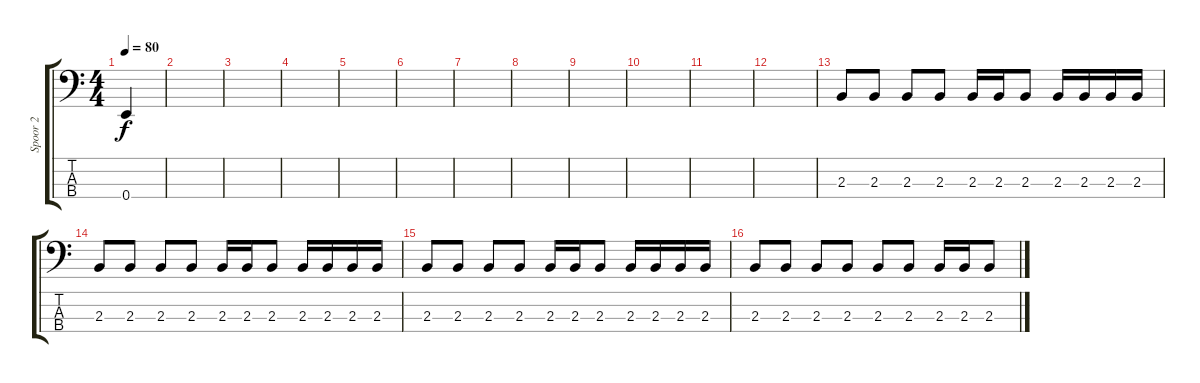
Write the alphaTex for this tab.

\track ("Spoor 2" "Spoor 2") {instrument electricbasspick}
\staff {score tabs}
\tuning (G2 D2 A1 E1) {hide}
\ts (4 4)
\tempo 80
\clef f4
\ks c
0.4.4{dy f} |
|
|
|
|
|
|
|
|
|
|
|
2.3.8 2.3.8 2.3.8 2.3.8 2.3.16 2.3.16 2.3.8 2.3.16 2.3.16 2.3.16 2.3.16 |
2.3.8 2.3.8 2.3.8 2.3.8 2.3.16 2.3.16 2.3.8 2.3.16 2.3.16 2.3.16 2.3.16 |
2.3.8 2.3.8 2.3.8 2.3.8 2.3.16 2.3.16 2.3.8 2.3.16 2.3.16 2.3.16 2.3.16 |
2.3.8 2.3.8 2.3.8 2.3.8 2.3.8 2.3.8 2.3.16 2.3.16 2.3.8
